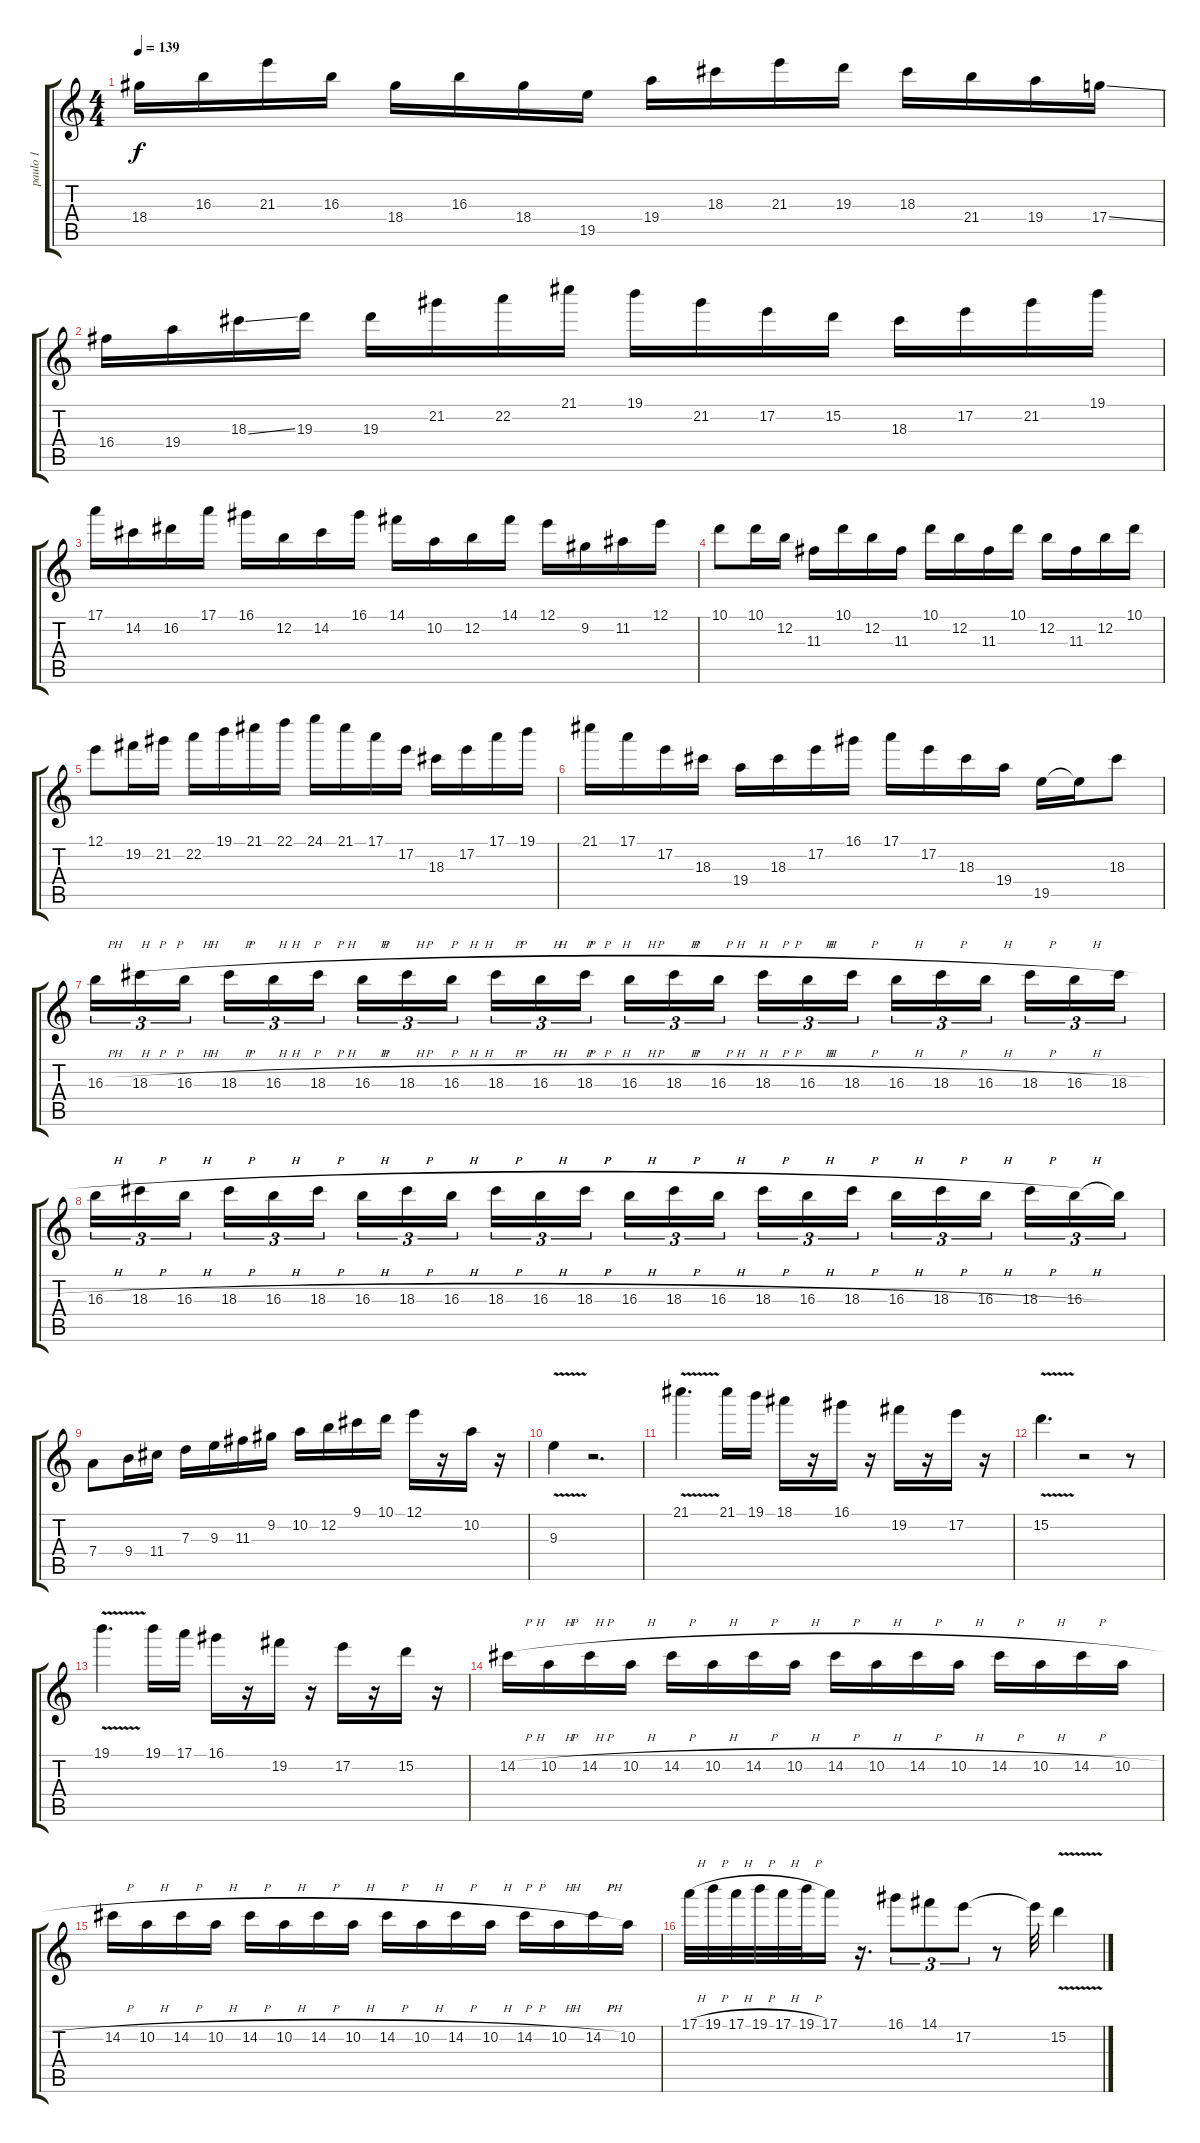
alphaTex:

\track ("paulo 1" "paulo 1") {instrument distortionguitar}
\staff {score tabs}
\tuning (E4 B3 G3 D3 A2 E2) {hide}
\ts (4 4)
\tempo 139
\clef g2
\ks c
18.4.16{dy f} 16.3.16 21.3.16 16.3.16 18.4.16 16.3.16 18.4.16 19.5.16 19.4.16 18.3.16 21.3.16 19.3.16 18.3.16 21.4.16 19.4.16 17.4{ss}.16 |
16.4.16 19.4.16 18.3{ss}.16 19.3.16 19.3.16 21.2.16 22.2.16 21.1.16 19.1.16 21.2.16 17.2.16 15.2.16 18.3.16 17.2.16 21.2.16 19.1.16 |
17.1.16 14.2.16 16.2.16 17.1.16 16.1.16 12.2.16 14.2.16 16.1.16 14.1.16 10.2.16 12.2.16 14.1.16 12.1.16 9.2.16 11.2.16 12.1.16 |
10.1.8 10.1.16 12.2.16 11.3.16 10.1.16 12.2.16 11.3.16 10.1.16 12.2.16 11.3.16 10.1.16 12.2.16 11.3.16 12.2.16 10.1.16 |
12.1.8 19.2.16 21.2.16 22.2.16 19.1.16 21.1.16 22.1.16 24.1.16 21.1.16 17.1.16 17.2.16 18.3.16 17.2.16 17.1.16 19.1.16 |
21.1.16 17.1.16 17.2.16 18.3.16 19.4.16 18.3.16 17.2.16 16.1.16 17.1.16 17.2.16 18.3.16 19.4.16 19.5.16 19.5{t}.16 18.3.8 |
16.3{h}.16{tu (3 2)} 18.3{h}.16{tu (3 2)} 16.3{h}.16{tu (3 2) beam splitsecondary} 18.3{h}.16{tu (3 2)} 16.3{h}.16{tu (3 2)} 18.3{h}.16{tu (3 2)} 16.3{h}.16{tu (3 2)} 18.3{h}.16{tu (3 2)} 16.3{h}.16{tu (3 2) beam splitsecondary} 18.3{h}.16{tu (3 2)} 16.3{h}.16{tu (3 2)} 18.3{h}.16{tu (3 2)} 16.3{h}.16{tu (3 2)} 18.3{h}.16{tu (3 2)} 16.3{h}.16{tu (3 2) beam splitsecondary} 18.3{h}.16{tu (3 2)} 16.3{h}.16{tu (3 2)} 18.3{h}.16{tu (3 2)} 16.3{h}.16{tu (3 2)} 18.3{h}.16{tu (3 2)} 16.3{h}.16{tu (3 2) beam splitsecondary} 18.3{h}.16{tu (3 2)} 16.3{h}.16{tu (3 2)} 18.3{h}.16{tu (3 2)} |
16.3{h}.16{tu (3 2)} 18.3{h}.16{tu (3 2)} 16.3{h}.16{tu (3 2) beam splitsecondary} 18.3{h}.16{tu (3 2)} 16.3{h}.16{tu (3 2)} 18.3{h}.16{tu (3 2)} 16.3{h}.16{tu (3 2)} 18.3{h}.16{tu (3 2)} 16.3{h}.16{tu (3 2) beam splitsecondary} 18.3{h}.16{tu (3 2)} 16.3{h}.16{tu (3 2)} 18.3{h}.16{tu (3 2)} 16.3{h}.16{tu (3 2)} 18.3{h}.16{tu (3 2)} 16.3{h}.16{tu (3 2) beam splitsecondary} 18.3{h}.16{tu (3 2)} 16.3{h}.16{tu (3 2)} 18.3{h}.16{tu (3 2)} 16.3{h}.16{tu (3 2)} 18.3{h}.16{tu (3 2)} 16.3{h}.16{tu (3 2) beam splitsecondary} 18.3{h}.16{tu (3 2)} 16.3{h}.16{tu (3 2)} 16.3{t}.16{tu (3 2)} |
7.4.8 9.4.16 11.4.16 7.3.16 9.3.16 11.3.16 9.2.16 10.2.16 12.2.16 9.1.16 10.1.16 12.1.16 r.16 10.2.16 r.16 |
9.3{v}.4 r.2{d} |
21.1{v}.4{d} 21.1.16 19.1.16 18.1.16 r.16 16.1.16 r.16 19.2.16 r.16 17.2.16 r.16 |
15.2{v}.4{d} r.2 r.8 |
19.1{v}.4{d} 19.1.16 17.1.16 16.1.16 r.16 19.2.16 r.16 17.2.16 r.16 15.2.16 r.16 |
14.2{h}.16{volume 10} 10.2{h}.16 14.2{h}.16 10.2{h}.16 14.2{h}.16{volume 12} 10.2{h}.16 14.2{h}.16 10.2{h}.16 14.2{h}.16{volume 14} 10.2{h}.16 14.2{h}.16 10.2{h}.16 14.2{h}.16{volume 16} 10.2{h}.16 14.2{h}.16 10.2{h}.16 |
14.2{h}.16 10.2{h}.16 14.2{h}.16 10.2{h}.16 14.2{h}.16 10.2{h}.16 14.2{h}.16 10.2{h}.16 14.2{h}.16 10.2{h}.16 14.2{h}.16 10.2{h}.16 14.2{h}.16 10.2{h}.16 14.2{h}.16 10.2.16 |
17.1{h}.32 19.1{h}.32 17.1{h}.32 19.1{h}.32 17.1{h}.32 19.1{h}.32 17.1.16 r.16{d} 16.1.8{tu (3 2)} 14.1.8{tu (3 2)} 17.2.8{tu (3 2)} r.8 17.2{t}.32 15.2{v}.4
